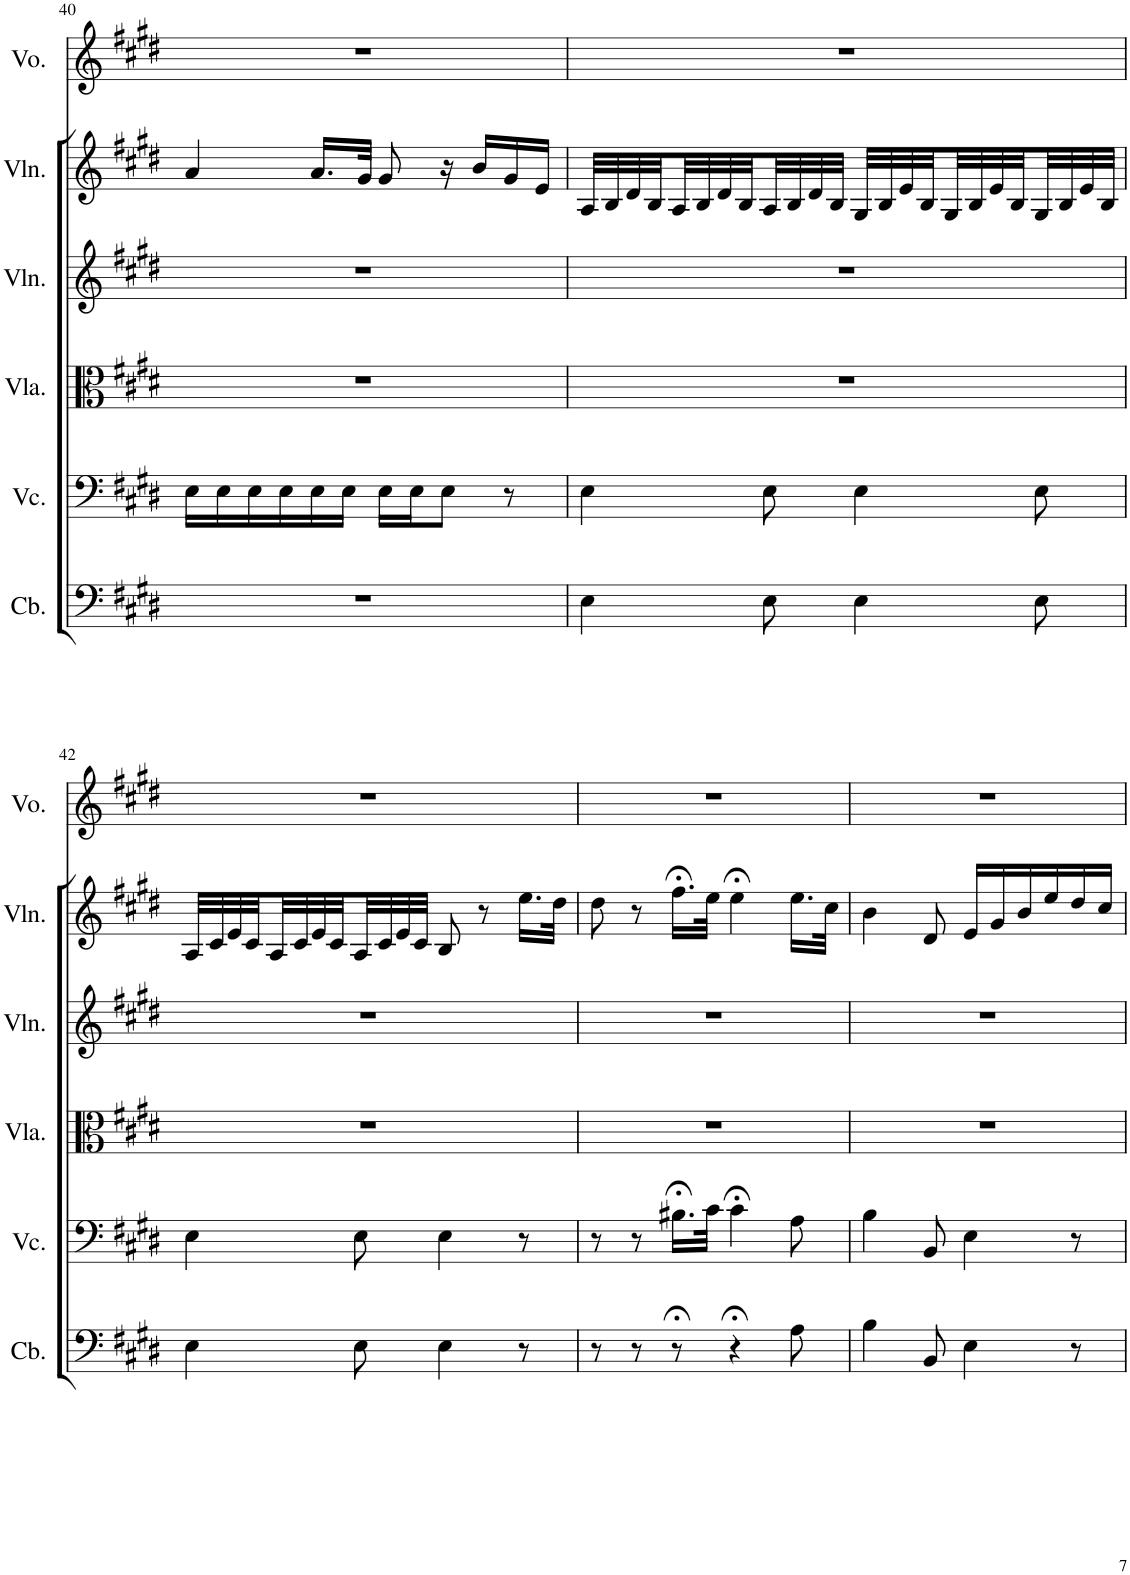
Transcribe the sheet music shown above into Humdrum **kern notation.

**kern	**kern	**kern	**kern	**kern	**kern
*part6	*part5	*part4	*part3	*part2	*part1
*staff6	*staff5	*staff4	*staff3	*staff2	*staff1
*I"Contrabass	*I"Violoncello	*I"Viola	*I"Violin	*I"Violin	*I"Voice
*I'Cb.	*I'Vc.	*I'Vla.	*I'Vln.	*I'Vln.	*I'Vo.
!!LO:PB:g=z
*clefF4	*clefF4	*clefC3	*clefG2	*clefG2	*clefG2
*Trd7c12	*	*	*	*	*
*k[f#c#g#d#]	*k[f#c#g#d#]	*k[f#c#g#d#]	*k[f#c#g#d#]	*k[f#c#g#d#]	*k[f#c#g#d#]
*M6/8	*M6/8	*M6/8	*M6/8	*M6/8	*M6/8
=40	=40	=40	=40	=40	=40
2.r	16E\LL	2.r	2.r	4a/	2.r
.	16E\	.	.	.	.
.	16E\	.	.	.	.
.	16E\	.	.	.	.
.	16E\	.	.	16.a/LL	.
.	16E\JJ	.	.	.	.
.	.	.	.	32g#/JJk	.
.	16E\LL	.	.	8g#/	.
.	16E\J	.	.	.	.
.	8E\J	.	.	16r	.
.	.	.	.	16b/LL	.
.	8r	.	.	16g#/	.
.	.	.	.	16e/JJ	.
=41	=41	=41	=41	=41	=41
4E\	4E\	2.r	2.r	32A/LLL	2.r
.	.	.	.	32B/	.
.	.	.	.	32d#/	.
.	.	.	.	32B/	.
.	.	.	.	32A/	.
.	.	.	.	32B/	.
.	.	.	.	32d#/	.
.	.	.	.	32B/	.
8E\	8E\	.	.	32A/	.
.	.	.	.	32B/	.
.	.	.	.	32d#/	.
.	.	.	.	32B/JJJ	.
4E\	4E\	.	.	32G#/LLL	.
.	.	.	.	32B/	.
.	.	.	.	32e/	.
.	.	.	.	32B/	.
.	.	.	.	32G#/	.
.	.	.	.	32B/	.
.	.	.	.	32e/	.
.	.	.	.	32B/	.
8E\	8E\	.	.	32G#/	.
.	.	.	.	32B/	.
.	.	.	.	32e/	.
.	.	.	.	32B/JJJ	.
!!LO:LB:g=z
=42	=42	=42	=42	=42	=42
4E\	4E\	2.r	2.r	32A/LLL	2.r
.	.	.	.	32c#/	.
.	.	.	.	32e/	.
.	.	.	.	32c#/	.
.	.	.	.	32A/	.
.	.	.	.	32c#/	.
.	.	.	.	32e/	.
.	.	.	.	32c#/	.
8E\	8E\	.	.	32A/	.
.	.	.	.	32c#/	.
.	.	.	.	32e/	.
.	.	.	.	32c#/JJJ	.
4E\	4E\	.	.	8B/	.
.	.	.	.	8r	.
8r	8r	.	.	16.ee\LL	.
.	.	.	.	32dd#\JJk	.
=43	=43	=43	=43	=43	=43
8r	8r	2.r	2.r	8dd#\	2.r
8r	8r	.	.	8r	.
8r;<	16.B#X;<\LL	.	.	16.ff#;<\LL	.
.	32c#\JJk	.	.	32ee\JJk	.
4r;<	4c#;<\	.	.	4ee;<\	.
8A\	8A\	.	.	16.ee\LL	.
.	.	.	.	32cc#\JJk	.
=44	=44	=44	=44	=44	=44
4B\	4B\	2.r	2.r	4b\	2.r
8BB/	8BB/	.	.	8d#/	.
4E\	4E\	.	.	16e/LL	.
.	.	.	.	16g#/	.
.	.	.	.	16b/	.
.	.	.	.	16ee/	.
8r	8r	.	.	16dd#/	.
.	.	.	.	16cc#/JJ	.
=	=	=	=	=	=
*-	*-	*-	*-	*-	*-
